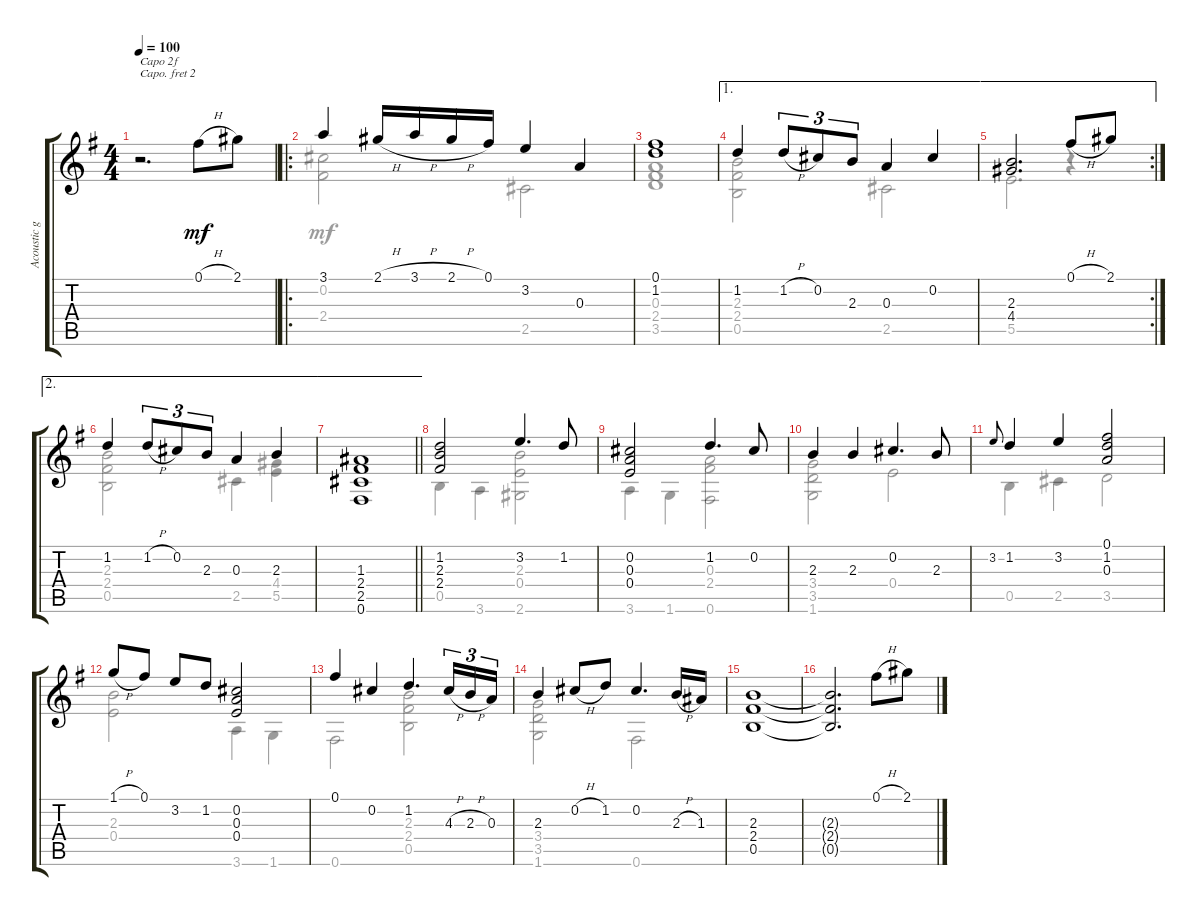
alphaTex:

\track ("Acoustic guitar" "Acoustic g") {instrument acousticguitarsteel}
\staff {score tabs}
\capo 2
\tuning (E4 B3 G3 D3 A2 E2) {hide}
\voice
\ts (4 4)
\tempo 100
\clef g2
\ks g
r.2{d txt "Capo 2f" dy mf instrument acousticguitarsteel} 0.1{h}.8 2.1.8 |
\ro
3.1.4 2.1{h}.16 3.1{h}.16 2.1{h}.16 0.1.16 3.2.4 0.3.4 |
(0.1 1.2).1 |
\ae 1
1.2.4 1.2{h}.8{tu (3 2)} 0.2.8{tu (3 2)} 2.3.8{tu (3 2)} 0.3.4 0.2.4 |
\ae 1
\rc 2
(2.3 4.4).2{d} 0.1{h}.8 2.1.8 |
\ae 2
1.2.4 1.2{h}.8{tu (3 2)} 0.2.8{tu (3 2)} 2.3.8{tu (3 2)} 0.3.4 2.3.4 |
\ae 2
\barLineRight lightlight
(1.3 2.4 2.5 0.6).1 |
(1.2 2.3 2.4).2 3.2.4{d} 1.2.8 |
(0.2 0.3 0.4).2 1.2.4{d} 0.2.8 |
2.3.4 2.3.4 0.2.4{d} 2.3.8 |
3.2.8{gr onbeat} 1.2.4 3.2.4 (0.1 1.2 0.3).2 |
1.1{h}.8 0.1.8 3.2.8 1.2.8 (0.2 0.3 0.4).2 |
0.1.4 0.2.4 1.2.4{d} 4.3{h}.16{tu (3 2)} 2.3{h}.16{tu (3 2)} 0.3.16{tu (3 2)} |
2.3.4 0.2{h}.8 1.2.8 0.2.4{d} 2.3{h}.16 1.3.16 |
(2.3 2.4 0.5).1 |
(2.3{t} 2.4{t} 0.5{t}).2{d} 0.1{h}.8 2.1.8
\voice
\clef g2
\ottava regular
\simile none
\ks g
|
(0.2 2.4).2 2.5.2 |
(0.3 2.4 3.5).1 |
(2.3 2.4 0.5).2 2.5.2 |
5.5.2{d} r.4 |
(2.3 2.4 0.5).2{dy mf} 2.5.4 (4.4 5.5).4 |
\barLineRight lightlight
|
0.5.4 3.6.4 (2.3 0.4 2.6).2 |
3.6.4 1.6.4 (0.3 2.4 0.6).2 |
(3.4 3.5 1.6).2 0.4.2 |
0.5.4 2.5.4 3.5.2 |
(2.3 0.4).2 3.6.4 1.6.4 |
0.6.2 (2.3 2.4 0.5).2 |
(3.4 3.5 1.6).2 0.6.2 |
|
